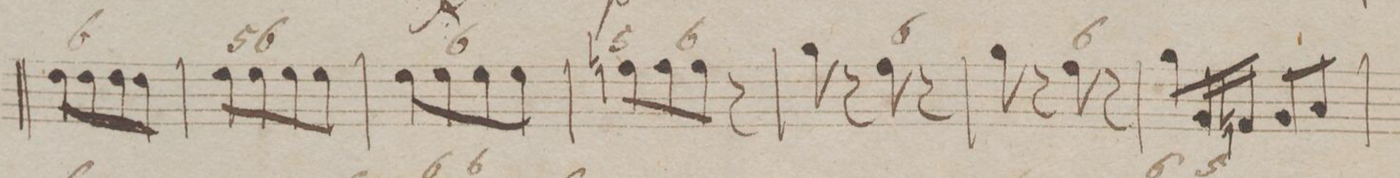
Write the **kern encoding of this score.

**kern	**fba	**dynam
*I"Organ.	*	*
*clefF4	*	*
*k[b-e-]	*	*
*M2/4	*	*
8F\L	.	.
8F\	6	.
8F\	.	.
8F\J	.	.
=64	=64	=64
8G\L	5	.
8G\	6	.
8G\	.	.
8G\J	.	.
=65	=65	=65
8G\L	.	.
8G\	6	.
8G\	.	.
8G\J	.	.
=66	=66	=66
8An\L	5	.
8A\	.	.
8A\J	6	.
8r	.	.
=67	=67	=67
8B-\	.	.
8r	.	.
8A\	6	.
8r	.	.
=68	=68	=68
8B-\	.	.
8r	.	.
8A\	6	.
8r	.	.
=69	=69	=69
8B-\L	.	.
16BB-/L	.	.
16AAn/JJ	.	.
8BB-/L	.	.
8C/J	.	.
=70	=70	=70
*-	*-	*-
